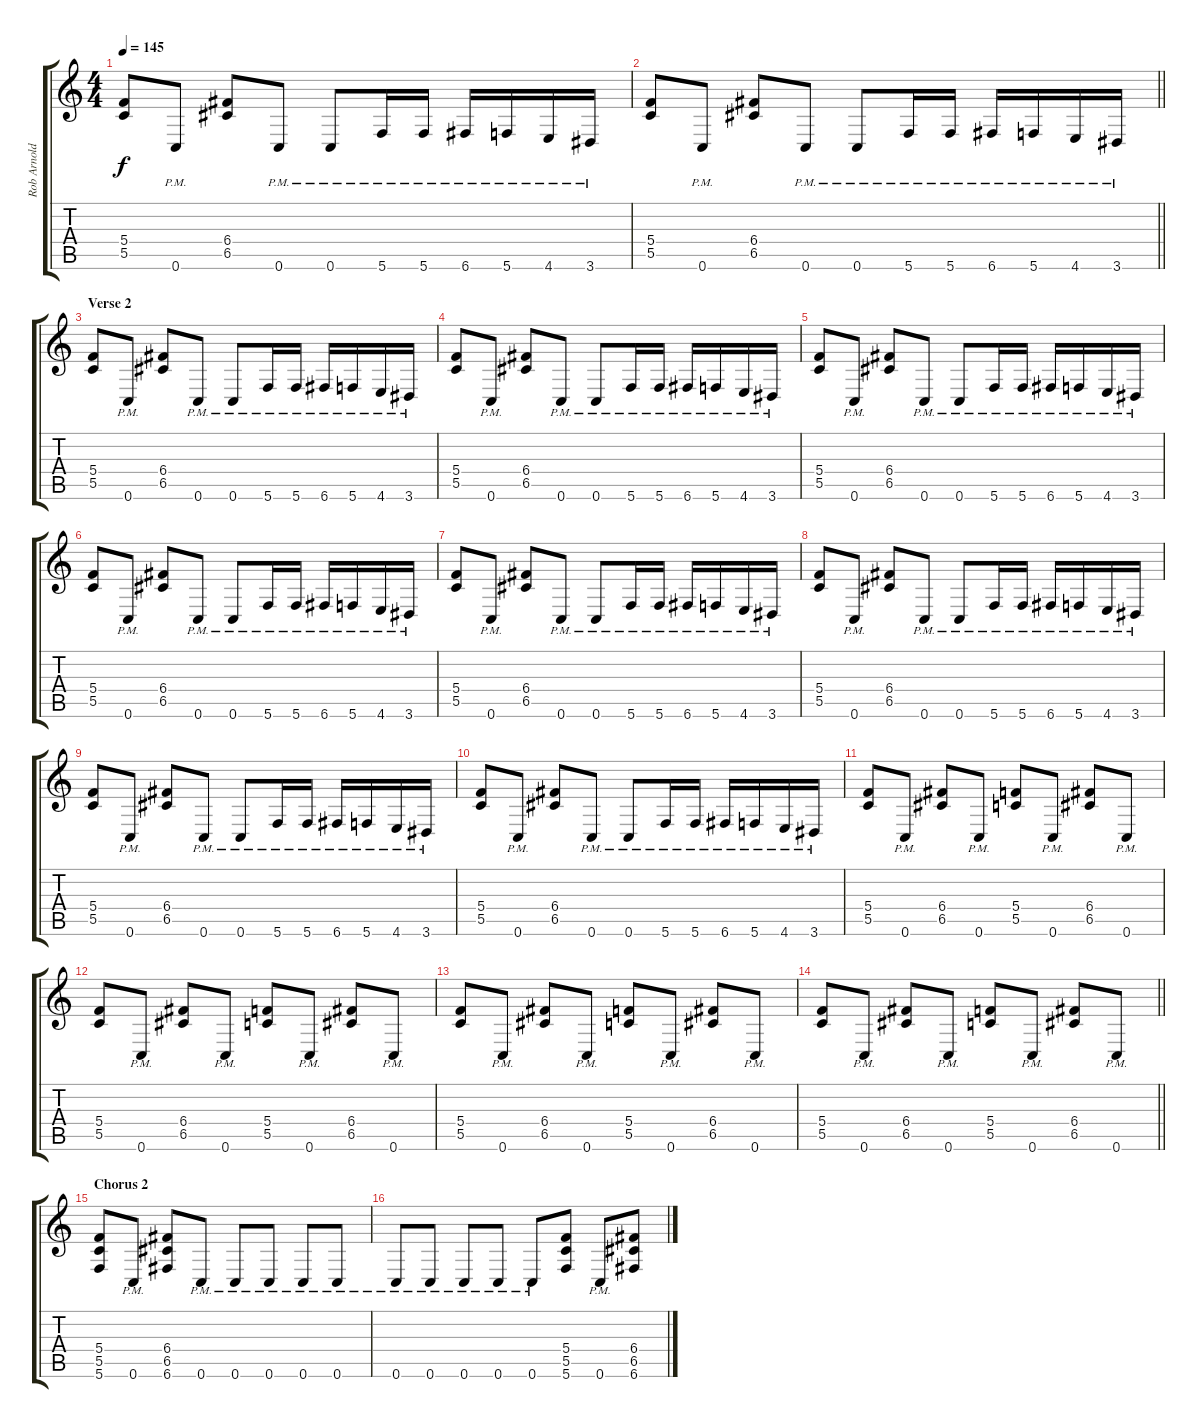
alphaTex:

\track ("Rob Arnold" "Rob Arnold") {instrument overdrivenguitar}
\staff {score tabs}
\tuning (D4 A3 F3 C3 G2 C2) {hide}
\ts (4 4)
\tempo 145
\clef g2
\ks c
(5.4 5.5).8{dy f} 0.6{pm}.8 (6.4 6.5).8 0.6{pm}.8 0.6{pm}.8 5.6{pm}.16 5.6{pm}.16 6.6{pm}.16 5.6{pm}.16 4.6{pm}.16 3.6{pm}.16 |
\barLineRight lightlight
(5.4 5.5).8 0.6{pm}.8 (6.4 6.5).8 0.6{pm}.8 0.6{pm}.8 5.6{pm}.16 5.6{pm}.16 6.6{pm}.16 5.6{pm}.16 4.6{pm}.16 3.6{pm}.16 |
\section ("" "Verse 2")
(5.4 5.5).8 0.6{pm}.8 (6.4 6.5).8 0.6{pm}.8 0.6{pm}.8 5.6{pm}.16 5.6{pm}.16 6.6{pm}.16 5.6{pm}.16 4.6{pm}.16 3.6{pm}.16 |
(5.4 5.5).8 0.6{pm}.8 (6.4 6.5).8 0.6{pm}.8 0.6{pm}.8 5.6{pm}.16 5.6{pm}.16 6.6{pm}.16 5.6{pm}.16 4.6{pm}.16 3.6{pm}.16 |
(5.4 5.5).8 0.6{pm}.8 (6.4 6.5).8 0.6{pm}.8 0.6{pm}.8 5.6{pm}.16 5.6{pm}.16 6.6{pm}.16 5.6{pm}.16 4.6{pm}.16 3.6{pm}.16 |
(5.4 5.5).8 0.6{pm}.8 (6.4 6.5).8 0.6{pm}.8 0.6{pm}.8 5.6{pm}.16 5.6{pm}.16 6.6{pm}.16 5.6{pm}.16 4.6{pm}.16 3.6{pm}.16 |
(5.4 5.5).8 0.6{pm}.8 (6.4 6.5).8 0.6{pm}.8 0.6{pm}.8 5.6{pm}.16 5.6{pm}.16 6.6{pm}.16 5.6{pm}.16 4.6{pm}.16 3.6{pm}.16 |
(5.4 5.5).8 0.6{pm}.8 (6.4 6.5).8 0.6{pm}.8 0.6{pm}.8 5.6{pm}.16 5.6{pm}.16 6.6{pm}.16 5.6{pm}.16 4.6{pm}.16 3.6{pm}.16 |
(5.4 5.5).8 0.6{pm}.8 (6.4 6.5).8 0.6{pm}.8 0.6{pm}.8 5.6{pm}.16 5.6{pm}.16 6.6{pm}.16 5.6{pm}.16 4.6{pm}.16 3.6{pm}.16 |
(5.4 5.5).8 0.6{pm}.8 (6.4 6.5).8 0.6{pm}.8 0.6{pm}.8 5.6{pm}.16 5.6{pm}.16 6.6{pm}.16 5.6{pm}.16 4.6{pm}.16 3.6{pm}.16 |
(5.4 5.5).8 0.6{pm}.8 (6.4 6.5).8 0.6{pm}.8 (5.4 5.5).8 0.6{pm}.8 (6.4 6.5).8 0.6{pm}.8 |
(5.4 5.5).8 0.6{pm}.8 (6.4 6.5).8 0.6{pm}.8 (5.4 5.5).8 0.6{pm}.8 (6.4 6.5).8 0.6{pm}.8 |
(5.4 5.5).8 0.6{pm}.8 (6.4 6.5).8 0.6{pm}.8 (5.4 5.5).8 0.6{pm}.8 (6.4 6.5).8 0.6{pm}.8 |
\barLineRight lightlight
(5.4 5.5).8 0.6{pm}.8 (6.4 6.5).8 0.6{pm}.8 (5.4 5.5).8 0.6{pm}.8 (6.4 6.5).8 0.6{pm}.8 |
\section ("" "Chorus 2")
(5.4 5.5 5.6).8 0.6{pm}.8 (6.4 6.5 6.6).8 0.6{pm}.8 0.6{pm}.8 0.6{pm}.8 0.6{pm}.8 0.6{pm}.8 |
0.6{pm}.8 0.6{pm}.8 0.6{pm}.8 0.6{pm}.8 0.6{pm}.8 (5.4 5.5 5.6).8 0.6{pm}.8 (6.4 6.5 6.6).8
